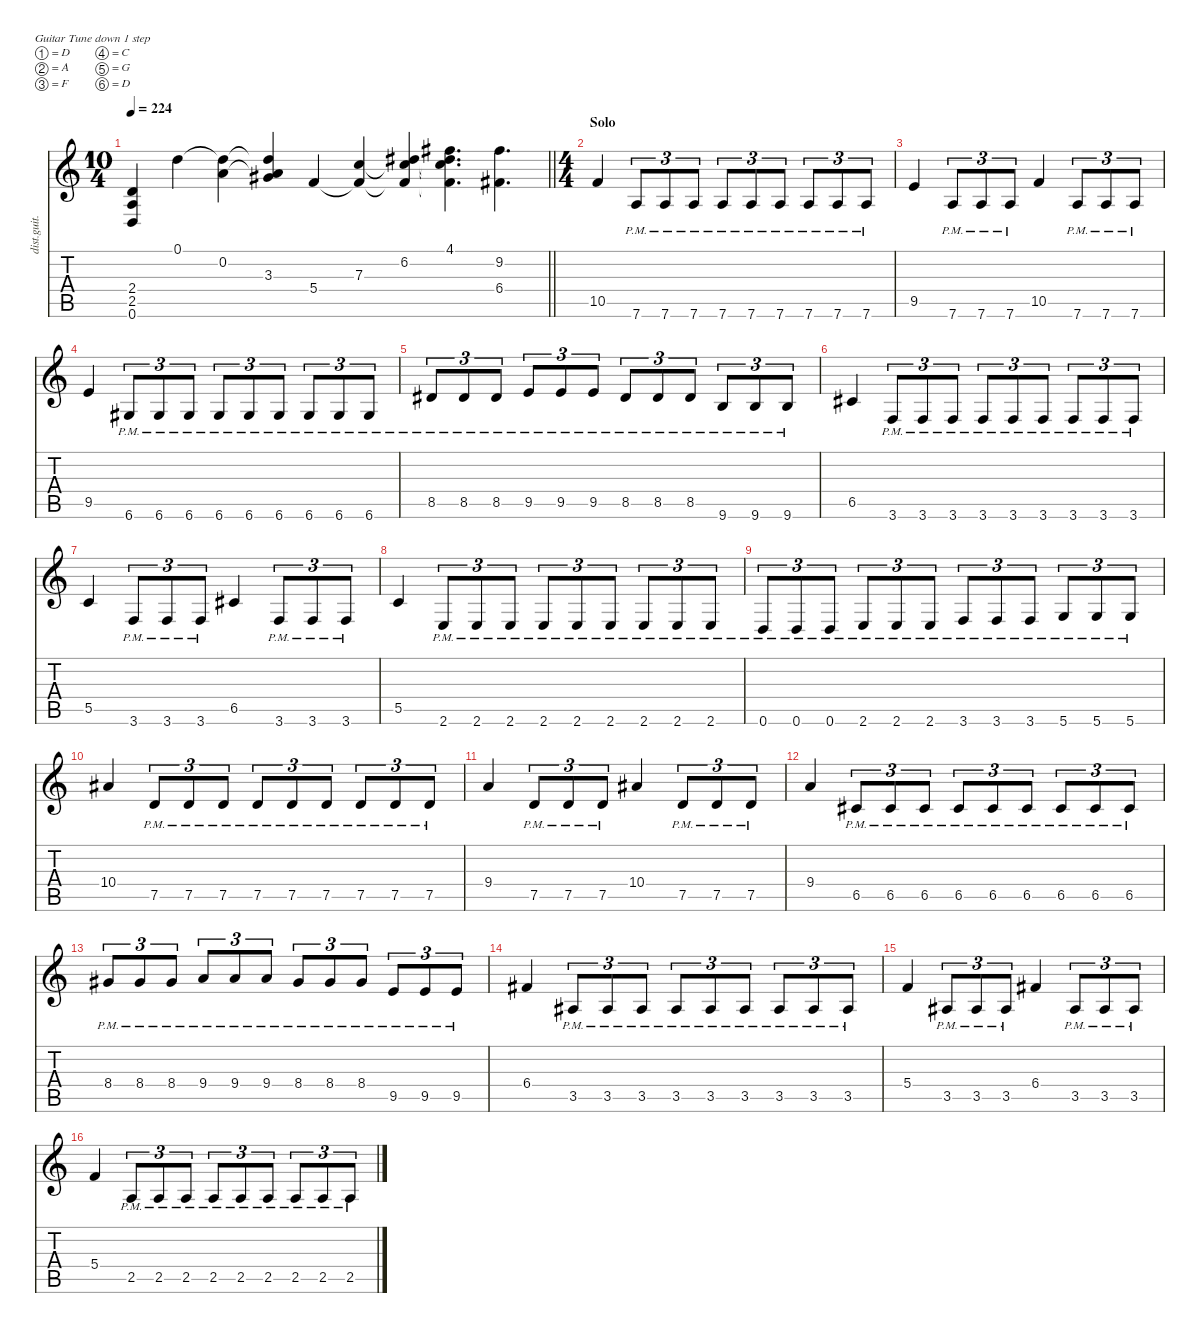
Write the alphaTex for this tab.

\defaultSystemsLayout 4
\hideDynamics
\bracketExtendMode nobrackets
\otherSystemsTrackNameOrientation horizontal
\track ("Left Guitar" "dist.guit.") {instrument distortionguitar}
\staff {score tabs}
\tuning (D4 A3 F3 C3 G2 D2)
\ts (10 4)
\beaming (8 6 4 10)
\tempo 224
\clef g2
\barLineRight lightlight
\ks c
(2.4 2.5 0.6).4{dy f beam Up} 0.1.4{beam Down} (0.1{t} 0.2).4{beam Down} (0.1{t} 0.2{t} 3.3{acc #}).4{beam Up} 5.4.4{beam Up} (7.3 5.4{t}).4{beam Up} (6.2{acc #} 7.3{t} 5.4{t}).4{beam Up} (4.1{acc #} 6.2{t acc #} 7.3{t} 5.4{t}).4{d beam Down} (9.2{acc #} 6.4{acc #}).4{d beam Down} |
\ts (4 4)
\beaming (8 2 2 2 2)
\section ("" "Solo")
10.5.4{beam Up} 7.6{pm}.8{tu (3 2) beam Up} 7.6{pm}.8{tu (3 2) beam Up} 7.6{pm}.8{tu (3 2) beam Up} 7.6{pm}.8{tu (3 2) beam Up} 7.6{pm}.8{tu (3 2) beam Up} 7.6{pm}.8{tu (3 2) beam Up} 7.6{pm}.8{tu (3 2) beam Up} 7.6{pm}.8{tu (3 2) beam Up} 7.6{pm}.8{tu (3 2) beam Up} |
9.5.4{beam Up} 7.6{pm}.8{tu (3 2) beam Up} 7.6{pm}.8{tu (3 2) beam Up} 7.6{pm}.8{tu (3 2) beam Up} 10.5.4{beam Up} 7.6{pm}.8{tu (3 2) beam Up} 7.6{pm}.8{tu (3 2) beam Up} 7.6{pm}.8{tu (3 2) beam Up} |
9.5.4{beam Up} 6.6{pm acc #}.8{tu (3 2) beam Up} 6.6{pm acc #}.8{tu (3 2) beam Up} 6.6{pm acc #}.8{tu (3 2) beam Up} 6.6{pm acc #}.8{tu (3 2) beam Up} 6.6{pm acc #}.8{tu (3 2) beam Up} 6.6{pm acc #}.8{tu (3 2) beam Up} 6.6{pm acc #}.8{tu (3 2) beam Up} 6.6{pm acc #}.8{tu (3 2) beam Up} 6.6{pm acc #}.8{tu (3 2) beam Up} |
8.5{pm acc #}.8{tu (3 2) beam Up} 8.5{pm acc #}.8{tu (3 2) beam Up} 8.5{pm acc #}.8{tu (3 2) beam Up} 9.5{pm}.8{tu (3 2) beam Up} 9.5{pm}.8{tu (3 2) beam Up} 9.5{pm}.8{tu (3 2) beam Up} 8.5{pm acc #}.8{tu (3 2) beam Up} 8.5{pm acc #}.8{tu (3 2) beam Up} 8.5{pm acc #}.8{tu (3 2) beam Up} 9.6{pm}.8{tu (3 2) beam Up} 9.6{pm}.8{tu (3 2) beam Up} 9.6{pm}.8{tu (3 2) beam Up} |
6.5{acc #}.4{beam Up} 3.6{pm}.8{tu (3 2) beam Up} 3.6{pm}.8{tu (3 2) beam Up} 3.6{pm}.8{tu (3 2) beam Up} 3.6{pm}.8{tu (3 2) beam Up} 3.6{pm}.8{tu (3 2) beam Up} 3.6{pm}.8{tu (3 2) beam Up} 3.6{pm}.8{tu (3 2) beam Up} 3.6{pm}.8{tu (3 2) beam Up} 3.6{pm}.8{tu (3 2) beam Up} |
5.5.4{beam Up} 3.6{pm}.8{tu (3 2) beam Up} 3.6{pm}.8{tu (3 2) beam Up} 3.6{pm}.8{tu (3 2) beam Up} 6.5{acc #}.4{beam Up} 3.6{pm}.8{tu (3 2) beam Up} 3.6{pm}.8{tu (3 2) beam Up} 3.6{pm}.8{tu (3 2) beam Up} |
5.5.4{beam Up} 2.6{pm}.8{tu (3 2) beam Up} 2.6{pm}.8{tu (3 2) beam Up} 2.6{pm}.8{tu (3 2) beam Up} 2.6{pm}.8{tu (3 2) beam Up} 2.6{pm}.8{tu (3 2) beam Up} 2.6{pm}.8{tu (3 2) beam Up} 2.6{pm}.8{tu (3 2) beam Up} 2.6{pm}.8{tu (3 2) beam Up} 2.6{pm}.8{tu (3 2) beam Up} |
0.6{pm}.8{tu (3 2) beam Up} 0.6{pm}.8{tu (3 2) beam Up} 0.6{pm}.8{tu (3 2) beam Up} 2.6{pm}.8{tu (3 2) beam Up} 2.6{pm}.8{tu (3 2) beam Up} 2.6{pm}.8{tu (3 2) beam Up} 3.6{pm}.8{tu (3 2) beam Up} 3.6{pm}.8{tu (3 2) beam Up} 3.6{pm}.8{tu (3 2) beam Up} 5.6{pm}.8{tu (3 2) beam Up} 5.6{pm}.8{tu (3 2) beam Up} 5.6{pm}.8{tu (3 2) beam Up} |
10.4{acc #}.4{beam Up} 7.5{pm}.8{tu (3 2) beam Up} 7.5{pm}.8{tu (3 2) beam Up} 7.5{pm}.8{tu (3 2) beam Up} 7.5{pm}.8{tu (3 2) beam Up} 7.5{pm}.8{tu (3 2) beam Up} 7.5{pm}.8{tu (3 2) beam Up} 7.5{pm}.8{tu (3 2) beam Up} 7.5{pm}.8{tu (3 2) beam Up} 7.5{pm}.8{tu (3 2) beam Up} |
9.4.4{beam Up} 7.5{pm}.8{tu (3 2) beam Up} 7.5{pm}.8{tu (3 2) beam Up} 7.5{pm}.8{tu (3 2) beam Up} 10.4{acc #}.4{beam Up} 7.5{pm}.8{tu (3 2) beam Up} 7.5{pm}.8{tu (3 2) beam Up} 7.5{pm}.8{tu (3 2) beam Up} |
9.4.4{beam Up} 6.5{pm acc #}.8{tu (3 2) beam Up} 6.5{pm acc #}.8{tu (3 2) beam Up} 6.5{pm acc #}.8{tu (3 2) beam Up} 6.5{pm acc #}.8{tu (3 2) beam Up} 6.5{pm acc #}.8{tu (3 2) beam Up} 6.5{pm acc #}.8{tu (3 2) beam Up} 6.5{pm acc #}.8{tu (3 2) beam Up} 6.5{pm acc #}.8{tu (3 2) beam Up} 6.5{pm acc #}.8{tu (3 2) beam Up} |
8.4{pm acc #}.8{tu (3 2) beam Up} 8.4{pm acc #}.8{tu (3 2) beam Up} 8.4{pm acc #}.8{tu (3 2) beam Up} 9.4{pm}.8{tu (3 2) beam Up} 9.4{pm}.8{tu (3 2) beam Up} 9.4{pm}.8{tu (3 2) beam Up} 8.4{pm acc #}.8{tu (3 2) beam Up} 8.4{pm acc #}.8{tu (3 2) beam Up} 8.4{pm acc #}.8{tu (3 2) beam Up} 9.5{pm}.8{tu (3 2) beam Up} 9.5{pm}.8{tu (3 2) beam Up} 9.5{pm}.8{tu (3 2) beam Up} |
6.4{acc #}.4{beam Up} 3.5{pm acc #}.8{tu (3 2) beam Up} 3.5{pm acc #}.8{tu (3 2) beam Up} 3.5{pm acc #}.8{tu (3 2) beam Up} 3.5{pm acc #}.8{tu (3 2) beam Up} 3.5{pm acc #}.8{tu (3 2) beam Up} 3.5{pm acc #}.8{tu (3 2) beam Up} 3.5{pm acc #}.8{tu (3 2) beam Up} 3.5{pm acc #}.8{tu (3 2) beam Up} 3.5{pm acc #}.8{tu (3 2) beam Up} |
5.4.4{beam Up} 3.5{pm acc #}.8{tu (3 2) beam Up} 3.5{pm acc #}.8{tu (3 2) beam Up} 3.5{pm acc #}.8{tu (3 2) beam Up} 6.4{acc #}.4{beam Up} 3.5{pm acc #}.8{tu (3 2) beam Up} 3.5{pm acc #}.8{tu (3 2) beam Up} 3.5{pm acc #}.8{tu (3 2) beam Up} |
5.4.4{beam Up} 2.5{pm}.8{tu (3 2) beam Up} 2.5{pm}.8{tu (3 2) beam Up} 2.5{pm}.8{tu (3 2) beam Up} 2.5{pm}.8{tu (3 2) beam Up} 2.5{pm}.8{tu (3 2) beam Up} 2.5{pm}.8{tu (3 2) beam Up} 2.5{pm}.8{tu (3 2) beam Up} 2.5{pm}.8{tu (3 2) beam Up} 2.5{pm}.8{tu (3 2) beam Up}
